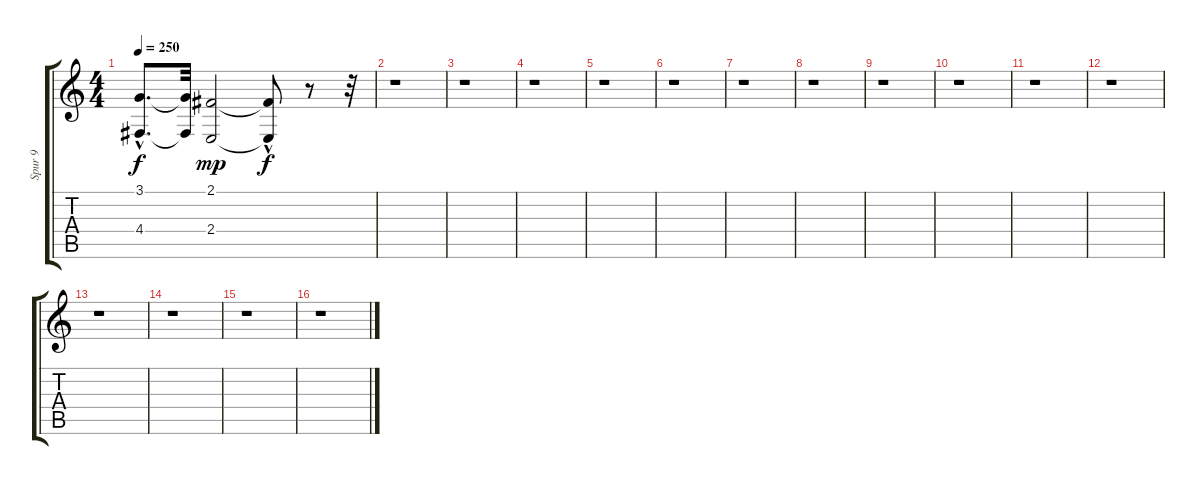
\track ("Spur 9" "Spur 9") {instrument synthvoice}
\staff {score tabs}
\tuning (E4 B3 G3 D3 A2 E2) {hide}
\ts (4 4)
\tempo 250
\clef g2
\ks c
(3.1{hac t} 4.4{hac t}).8{d dy f} (3.1{t} 4.4{t}).32 (2.1 2.4).2{dy mp} (2.1{hac t} 2.4{t}).8{dy f} r.8 r.32 |
r.1 |
r.1 |
r.1 |
r.1 |
r.1 |
r.1 |
r.1 |
r.1 |
r.1 |
r.1 |
r.1 |
r.1 |
r.1 |
r.1 |
r.1
